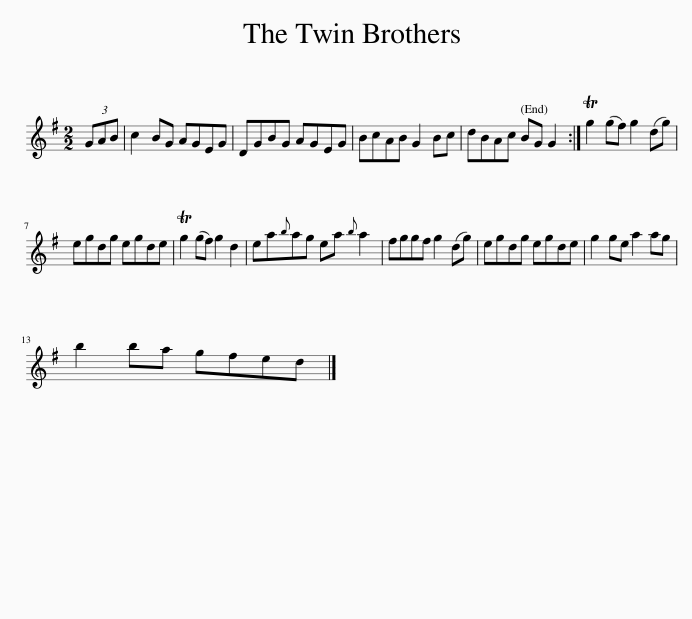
X:1
L:1/8
M:2/2
I:linebreak $
K:G
V:1 treble
V:1
 (3GAB | c2 BG AGEG | DGBG AGEG | BcAB G2 Bc | dBAc BG G2 :| %5
 Tg2 (gf) g2 (dg) |$ egdg egde | Tg2 (gf) g2 d2 | ea{b}ag ea{b} a2 | fggf g2 (dg) | %10
 egdg egde | g2 ge a2 ag |$ b2 ba gfed |] %13
